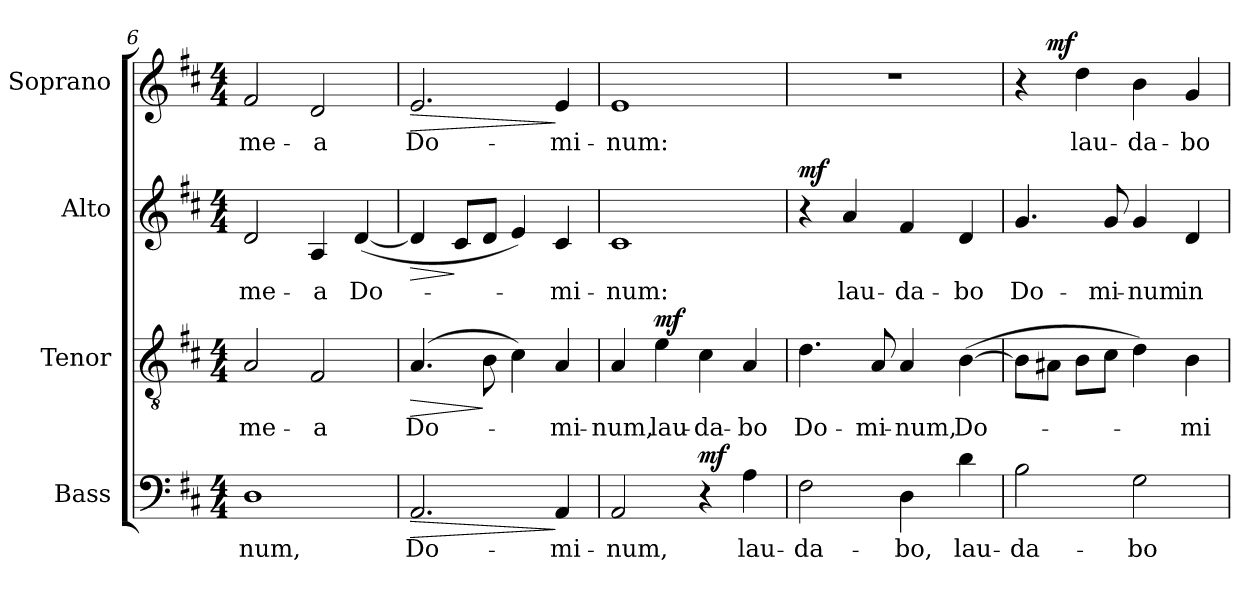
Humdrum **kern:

**kern	**text	**dynam	**kern	**text	**dynam	**kern	**text	**dynam	**kern	**text	**dynam
*part4	*part4	*part4	*part3	*part3	*part3	*part2	*part2	*part2	*part1	*part1	*part1
*staff4	*staff4	*staff4	*staff3	*staff3	*staff3	*staff2	*staff2	*staff2	*staff1	*staff1	*staff1
*I"Bass	*	*	*I"Tenor	*	*	*I"Alto	*	*	*I"Soprano	*	*
*I'B.	*	*	*I'T.	*	*	*I'A.	*	*	*I'S.	*	*
!!LO:LB:g=z
*clefF4	*	*	*clefGv2	*	*	*clefG2	*	*	*clefG2	*	*
*	*	*	*ITrd7c12	*	*	*	*	*	*	*	*
*k[f#c#]	*	*	*k[f#c#]	*	*	*k[f#c#]	*	*	*k[f#c#]	*	*
*D:	*	*	*D:	*	*	*D:	*	*	*D:	*	*
*M4/4	*	*	*M4/4	*	*	*M4/4	*	*	*M4/4	*	*
=6	=6	=6	=6	=6	=6	=6	=6	=6	=6	=6	=6
!	!LO:LY:b:color=#000000	!	!	!	!	!	!	!	!	!	!
!	!	!	!	!LO:LY:b:color=#000000	!	!	!	!	!	!	!
!	!	!	!	!	!	!	!LO:LY:b:color=#000000	!	!	!	!
!	!	!	!	!	!	!	!	!	!	!LO:LY:b:color=#000000	!
1Di	-num,	.	2AAi/	me-	.	2di/	me-	.	2f#i/	me-	.
!	!	!	!	!LO:LY:b:color=#000000	!	!	!	!	!	!	!
!	!	!	!	!	!	!	!LO:LY:b:color=#000000	!	!	!	!
!	!	!	!	!	!	!	!	!	!	!LO:LY:b:color=#000000	!
.	.	.	2FF#i/	-a	.	4Ai/	-a	.	2di/	-a	.
!	!	!	!	!	!	!	!LO:LY:b:color=#000000	!	!	!	!
.	.	.	.	.	.	([4di/	Do-	.	.	.	.
=7	=7	=7	=7	=7	=7	=7	=7	=7	=7	=7	=7
!	!LO:LY:b:color=#000000	!LO:HP:b	!	!	!	!	!	!	!	!	!
!	!	!	!	!LO:LY:b:color=#000000	!LO:HP:b	!	!	!LO:HP:b	!	!	!
!	!	!	!	!	!	!	!	!	!	!LO:LY:b:color=#000000	!LO:HP:b
2.AAi/	Do-	>	(4.AAi/	Do-	>	4di/]	.	>	2.ei/	Do-	>
.	.	.	.	.	.	8c#i/L	.	]	.	.	.
.	.	.	8BBi\	.	]	8di/J	.	.	.	.	.
.	.	.	4C#i\)	.	.	4ei/)	.	.	.	.	.
!	!LO:LY:b:color=#000000	!	!	!	!	!	!	!	!	!	!
!	!	!	!	!LO:LY:b:color=#000000	!	!	!	!	!	!	!
!	!	!	!	!	!	!	!LO:LY:b:color=#000000	!	!	!	!
!	!	!	!	!	!	!	!	!	!	!LO:LY:b:color=#000000	!
4AAi/	-mi-	]	4AAi/	-mi-	.	4c#i/	-mi-	.	4ei/	-mi-	]
=8	=8	=8	=8	=8	=8	=8	=8	=8	=8	=8	=8
!	!LO:LY:b:color=#000000	!	!	!	!	!	!	!	!	!	!
!	!	!	!	!LO:LY:b:color=#000000	!	!	!	!	!	!	!
!	!	!	!	!	!	!	!LO:LY:b:color=#000000	!	!	!	!
!	!	!	!	!	!	!	!	!	!	!LO:LY:b:color=#000000	!
2AAi/	-num,	.	4AAi/	-num,	.	1c#i	-num:	.	1ei	-num:	.
!	!	!	!	!LO:LY:b:color=#000000	!	!	!	!	!	!	!
.	.	.	4Ei\	lau-	mf	.	.	.	.	.	.
!	!	!	!	!LO:LY:b:color=#000000	!	!	!	!	!	!	!
4r	.	mf	4C#i\	-da-	.	.	.	.	.	.	.
!	!LO:LY:b:color=#000000	!	!	!	!	!	!	!	!	!	!
!	!	!	!	!LO:LY:b:color=#000000	!	!	!	!	!	!	!
4Ai\	lau-	.	4AAi/	-bo	.	.	.	.	.	.	.
=9	=9	=9	=9	=9	=9	=9	=9	=9	=9	=9	=9
!	!LO:LY:b:color=#000000	!	!	!	!	!	!	!	!	!	!
!	!	!	!	!LO:LY:b:color=#000000	!	!	!	!	!	!	!
2F#i\	-da-	.	4.Di\	Do-	.	4r	.	mf	1r	.	.
!	!	!	!	!	!	!	!LO:LY:b:color=#000000	!	!	!	!
.	.	.	.	.	.	4ai/	lau-	.	.	.	.
!	!	!	!	!LO:LY:b:color=#000000	!	!	!	!	!	!	!
.	.	.	8AAi/	-mi-	.	.	.	.	.	.	.
!	!LO:LY:b:color=#000000	!	!	!	!	!	!	!	!	!	!
!	!	!	!	!LO:LY:b:color=#000000	!	!	!	!	!	!	!
!	!	!	!	!	!	!	!LO:LY:b:color=#000000	!	!	!	!
4Di\	-bo,	.	4AAi/	-num,	.	4f#i/	-da-	.	.	.	.
!	!LO:LY:b:color=#000000	!	!	!	!	!	!	!	!	!	!
!	!	!	!	!LO:LY:b:color=#000000	!	!	!	!	!	!	!
!	!	!	!	!	!	!	!LO:LY:b:color=#000000	!	!	!	!
4di\	lau-	.	([4BBi\	Do-	.	4di/	-bo	.	.	.	.
=10	=10	=10	=10	=10	=10	=10	=10	=10	=10	=10	=10
!	!LO:LY:b:color=#000000	!	!	!	!	!	!	!	!	!	!
!	!	!	!	!	!	!	!LO:LY:b:color=#000000	!	!	!	!
*	*	*	*	*	*	*	*	*	*^	*	*
2Bi\	-da-	.	8BBi\L]	.	.	4.gi/	Do-	.	4r	8ryy	.	.
.	.	.	8AA#Xi\J	.	.	.	.	.	.	2..ryy	.	mf
!	!	!	!	!	!	!	!	!	!	!	!LO:LY:b:color=#000000	!
.	.	.	8BBi\L	.	.	.	.	.	4ddi\	.	lau-	.
!	!	!	!	!	!	!	!LO:LY:b:color=#000000	!	!	!	!	!
.	.	.	8C#i\J	.	.	8gi/	-mi-	.	.	.	.	.
!	!LO:LY:b:color=#000000	!	!	!	!	!	!	!	!	!	!	!
!	!	!	!	!	!	!	!LO:LY:b:color=#000000	!	!	!	!	!
!	!	!	!	!	!	!	!	!	!	!	!LO:LY:b:color=#000000	!
2Gi\	-bo	.	4Di\)	.	.	4gi/	-num	.	4bi\	.	-da-	.
!	!	!	!	!LO:LY:b:color=#000000	!	!	!	!	!	!	!	!
!	!	!	!	!	!	!	!LO:LY:b:color=#000000	!	!	!	!	!
!	!	!	!	!	!	!	!	!	!	!	!LO:LY:b:color=#000000	!
.	.	.	4BBi\	-mi-	.	4di/	in	.	4gi/	.	-bo	.
*	*	*	*	*	*	*	*	*	*v	*v	*	*
=	=	=	=	=	=	=	=	=	=	=	=
*-	*-	*-	*-	*-	*-	*-	*-	*-	*-	*-	*-
